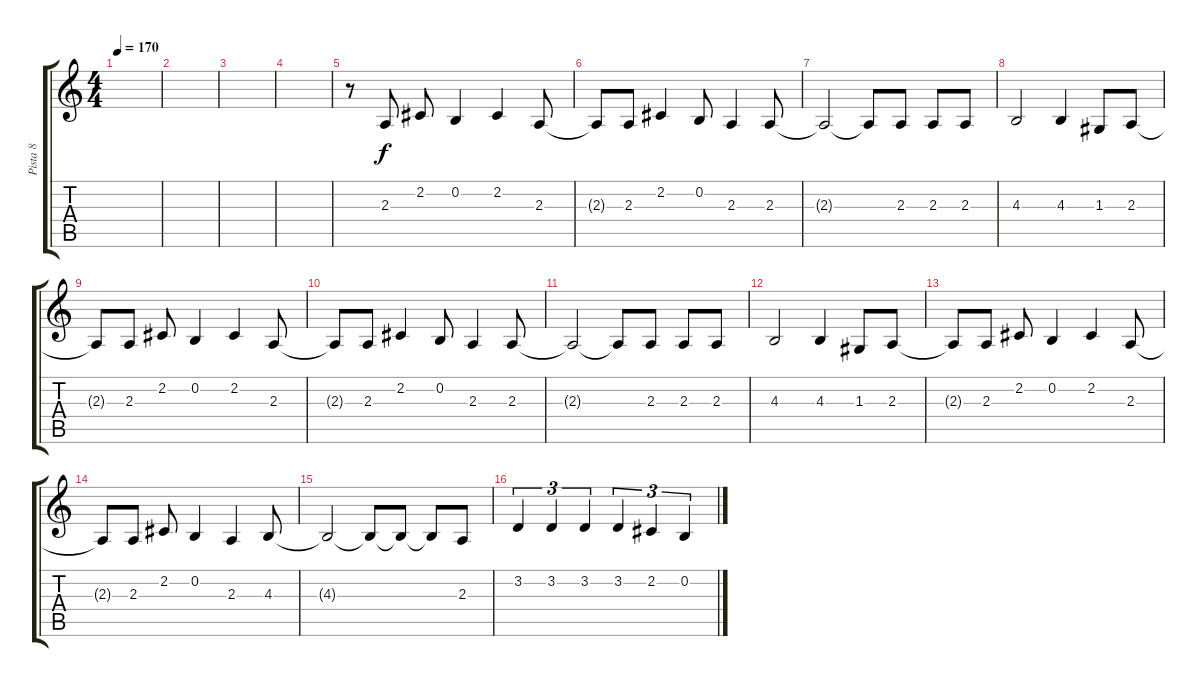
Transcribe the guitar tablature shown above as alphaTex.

\track ("Pista 8" "Pista 8") {mute instrument electricgrandpiano}
\staff {score tabs}
\tuning (E4 B3 G3 D3 A2 E2) {hide}
\ts (4 4)
\tempo 170
\clef g2
\ks c
|
|
|
|
r.8 2.3.8 2.2.8 0.2.4 2.2.4 2.3.8 |
2.3{t}.8 2.3.8 2.2.4 0.2.8 2.3.4 2.3.8 |
2.3{t}.2 2.3{t}.8 2.3.8 2.3.8 2.3.8 |
4.3.2 4.3.4 1.3.8 2.3.8 |
2.3{t}.8 2.3.8 2.2.8 0.2.4 2.2.4 2.3.8 |
2.3{t}.8 2.3.8 2.2.4 0.2.8 2.3.4 2.3.8 |
2.3{t}.2 2.3{t}.8 2.3.8 2.3.8 2.3.8 |
4.3.2 4.3.4 1.3.8 2.3.8 |
2.3{t}.8 2.3.8 2.2.8 0.2.4 2.2.4 2.3.8 |
2.3{t}.8 2.3.8 2.2.8 0.2.4 2.3.4 4.3.8 |
4.3{t}.2 4.3{t}.8 4.3{t}.8 4.3{t}.8 2.3.8 |
3.2.4{tu (3 2)} 3.2.4{tu (3 2)} 3.2.4{tu (3 2)} 3.2.4{tu (3 2)} 2.2.4{tu (3 2)} 0.2.4{tu (3 2)}
